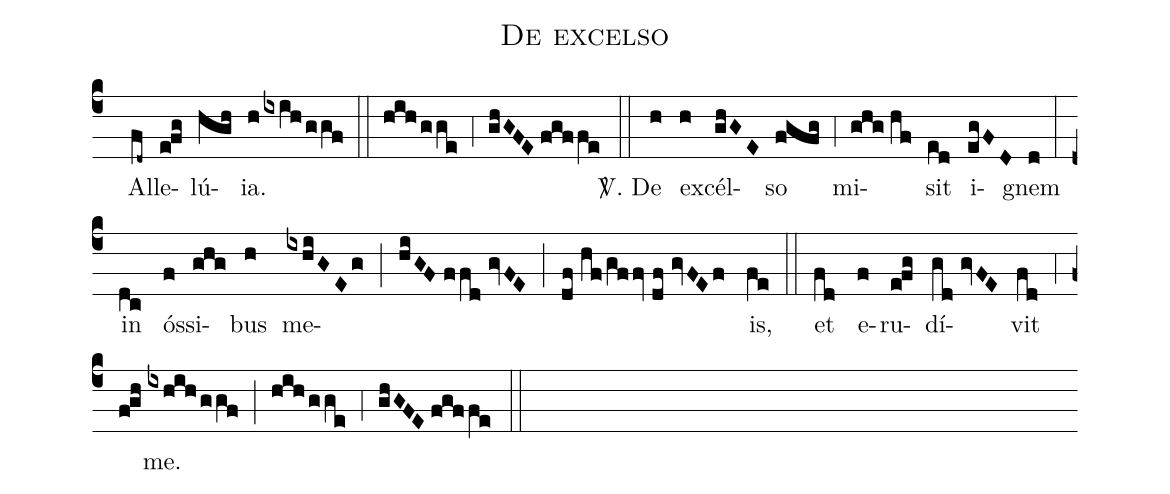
name:De excelso;
mode:IV;
office-part:Alleluia;
%%
(c4) () Al(fd~)le(e!fg)lú(hgh)ia.(h/ixih/ggf) (::) (hih/gge) (,4) (ghGFE//fgffe) (::) <sp>V/</sp>. De(h) ex(h)cél(ghGE)so(fgfg) (,4) mi(ghg//hf)sit(ed) i(egFD)gnem(d) (:) in(dc) ós(f)si(ghg)bus(h) me(ixhiGEg)(;)(hiGF//ffd//gvFE)(;)(df//hf/gffv//df//gvFEf)is,(fe) (::) et(fd) e(f)ru(e!fg)dí(gd//gvFE)vit(fd) (,4) (f!gh) me.(ixhih/ggf) (;) (hih/gge) (,4) (ghGFE//fgffe) (::)
